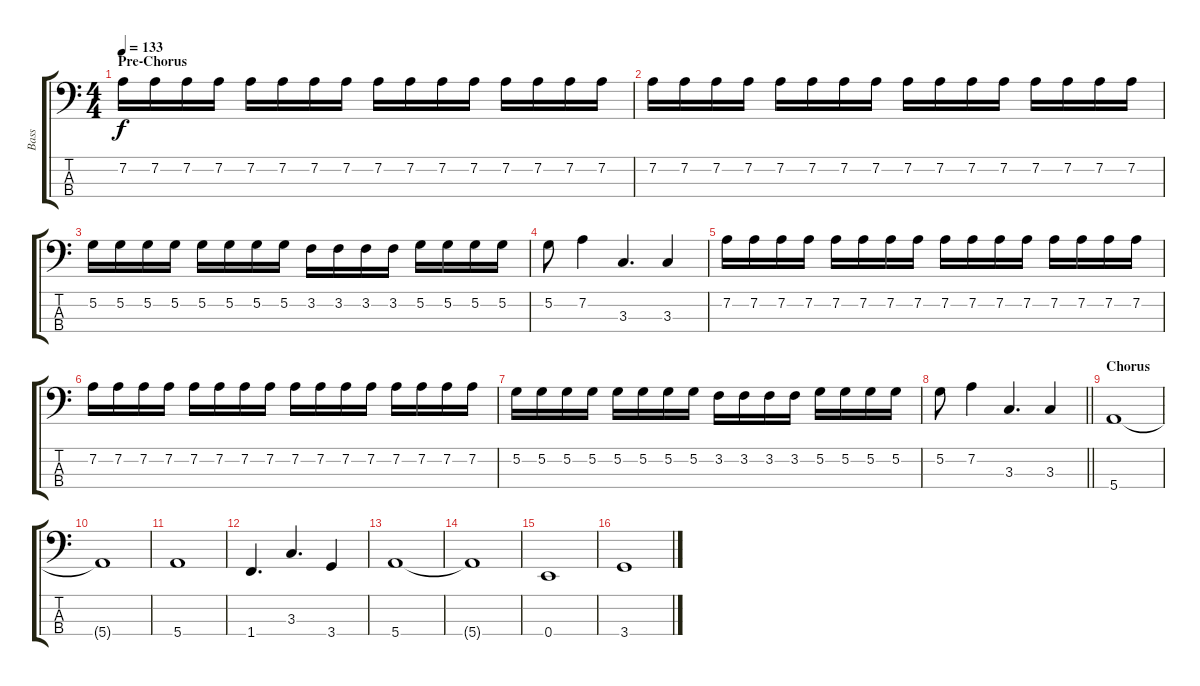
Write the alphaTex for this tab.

\track ("Bass" "Bass") {instrument electricbasspick}
\staff {score tabs}
\tuning (G2 D2 A1 E1) {hide}
\ts (4 4)
\section ("" "Pre-Chorus")
\tempo 133
\clef f4
\ks c
7.2.16{dy f} 7.2.16 7.2.16 7.2.16 7.2.16 7.2.16 7.2.16 7.2.16 7.2.16 7.2.16 7.2.16 7.2.16 7.2.16 7.2.16 7.2.16 7.2.16 |
7.2.16 7.2.16 7.2.16 7.2.16 7.2.16 7.2.16 7.2.16 7.2.16 7.2.16 7.2.16 7.2.16 7.2.16 7.2.16 7.2.16 7.2.16 7.2.16 |
5.2.16 5.2.16 5.2.16 5.2.16 5.2.16 5.2.16 5.2.16 5.2.16 3.2.16 3.2.16 3.2.16 3.2.16 5.2.16 5.2.16 5.2.16 5.2.16 |
5.2.8 7.2.4 3.3.4{d} 3.3.4 |
7.2.16 7.2.16 7.2.16 7.2.16 7.2.16 7.2.16 7.2.16 7.2.16 7.2.16 7.2.16 7.2.16 7.2.16 7.2.16 7.2.16 7.2.16 7.2.16 |
7.2.16 7.2.16 7.2.16 7.2.16 7.2.16 7.2.16 7.2.16 7.2.16 7.2.16 7.2.16 7.2.16 7.2.16 7.2.16 7.2.16 7.2.16 7.2.16 |
5.2.16 5.2.16 5.2.16 5.2.16 5.2.16 5.2.16 5.2.16 5.2.16 3.2.16 3.2.16 3.2.16 3.2.16 5.2.16 5.2.16 5.2.16 5.2.16 |
\barLineRight lightlight
5.2.8 7.2.4 3.3.4{d} 3.3.4 |
\section ("" "Chorus")
5.4.1 |
5.4{t}.1 |
5.4.1 |
1.4.4{d} 3.3.4{d} 3.4.4 |
5.4.1 |
5.4{t}.1 |
0.4.1 |
3.4.1
